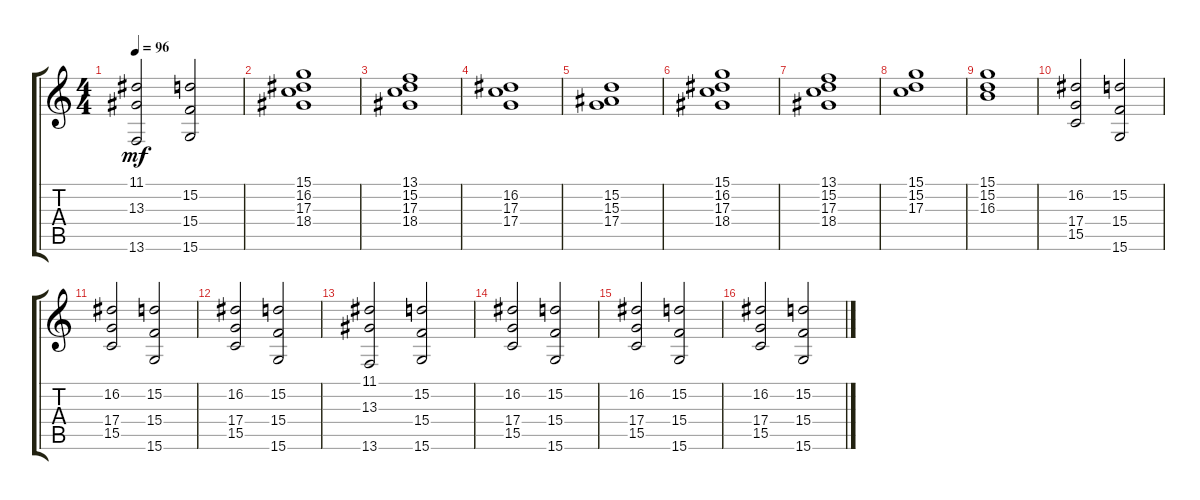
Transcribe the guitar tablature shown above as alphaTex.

\track "" {instrument synthstrings1}
\staff {score tabs}
\tuning (E4 B3 G3 D3 A2 E2) {hide}
\ts (4 4)
\tempo 96
\clef g2
\ks c
(11.1 13.3 13.6).2{dy mf} (15.2 15.4 15.6).2 |
(15.1 16.2 17.3 18.4).1 |
(13.1 15.2 17.3 18.4).1 |
(16.2 17.3 17.4).1 |
(15.2 15.3 17.4).1 |
(15.1 16.2 17.3 18.4).1 |
(13.1 15.2 17.3 18.4).1 |
(15.1 15.2 17.3).1 |
(15.1 15.2 16.3).1 |
(16.2 17.4 15.5).2 (15.2 15.4 15.6).2 |
(16.2 17.4 15.5).2 (15.2 15.4 15.6).2 |
(16.2 17.4 15.5).2 (15.2 15.4 15.6).2 |
(11.1 13.3 13.6).2 (15.2 15.4 15.6).2 |
(16.2 17.4 15.5).2 (15.2 15.4 15.6).2 |
(16.2 17.4 15.5).2 (15.2 15.4 15.6).2 |
(16.2 17.4 15.5).2 (15.2 15.4 15.6).2
